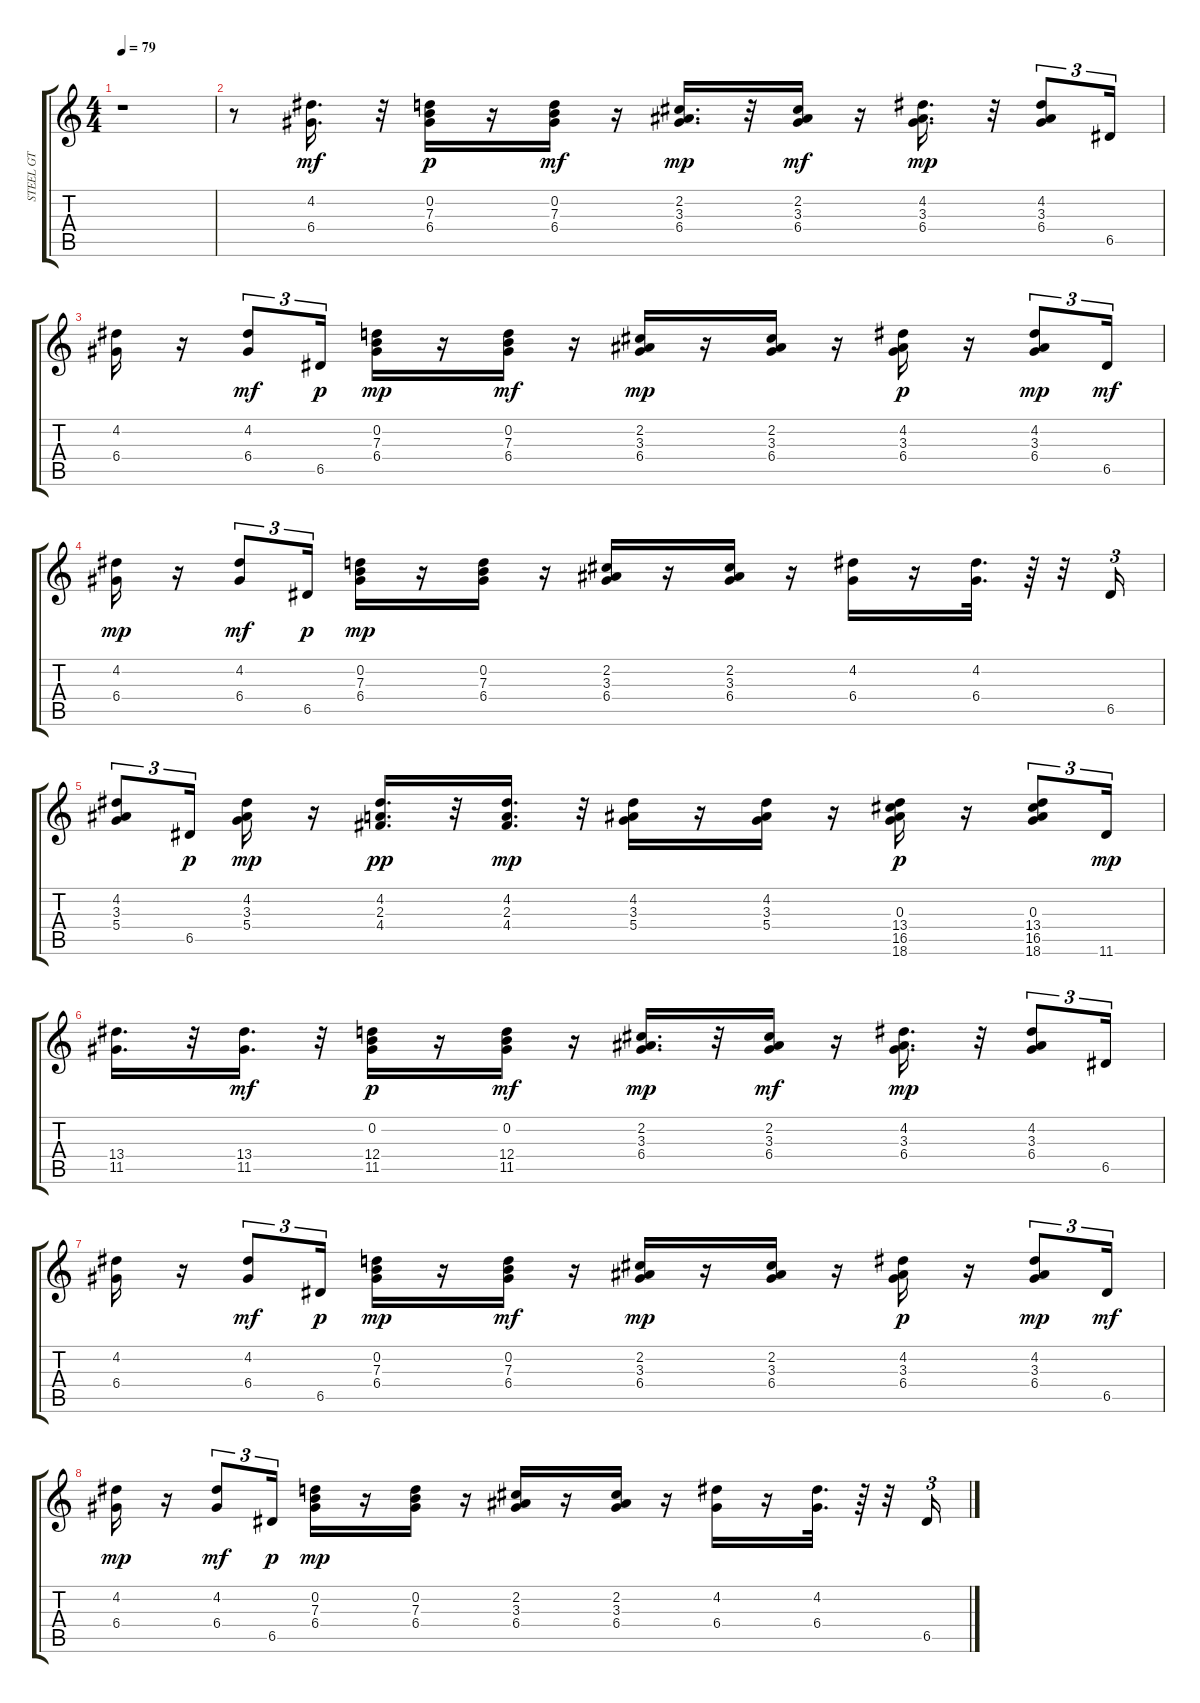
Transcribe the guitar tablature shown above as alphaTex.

\track ("STEEL GT" "STEEL GT") {instrument acousticbass}
\staff {score tabs}
\tuning (E4 B3 G3 D3 A2 E2) {hide}
\ts (4 4)
\tempo 79
\clef g2
\ks c
r.1{dy mf} |
r.8 (4.2 6.4).16{d instrument acousticbass} r.32 (0.2 7.3 6.4).16{dy p} r.16 (0.2 7.3 6.4).16{dy mf} r.16 (2.2 3.3 6.4).16{d dy mp} r.32 (2.2 3.3 6.4).16{dy mf} r.16 (4.2 3.3 6.4).16{d dy mp} r.32 (4.2 3.3 6.4).8{tu (3 2)} 6.5.16{tu (3 2)} |
(4.2 6.4).16 r.16 (4.2 6.4).8{tu (3 2) dy mf} 6.5.16{tu (3 2) dy p} (0.2 7.3 6.4).16{dy mp} r.16 (0.2 7.3 6.4).16{dy mf} r.16 (2.2 3.3 6.4).16{dy mp} r.16 (2.2 3.3 6.4).16 r.16 (4.2 3.3 6.4).16{dy p} r.16 (4.2 3.3 6.4).8{tu (3 2) dy mp} 6.5.16{tu (3 2) dy mf} |
(4.2 6.4).16{dy mp} r.16 (4.2 6.4).8{tu (3 2) dy mf} 6.5.16{tu (3 2) dy p} (0.2 7.3 6.4).16{dy mp} r.16 (0.2 7.3 6.4).16 r.16 (2.2 3.3 6.4).16 r.16 (2.2 3.3 6.4).16 r.16 (4.2 6.4).16 r.16 (4.2 6.4).32{d} r.64 r.32 6.5.16{tu (3 2)} |
(4.2 3.3 5.4).8{tu (3 2)} 6.5.16{tu (3 2) dy p} (4.2 3.3 5.4).16{dy mp} r.16 (4.2 2.3 4.4).16{d dy pp} r.32 (4.2 2.3 4.4).16{d dy mp} r.32 (4.2 3.3 5.4).16 r.16 (4.2 3.3 5.4).16 r.16 (0.3 13.4 16.5 18.6).16{dy p} r.16 (0.3 13.4 16.5 18.6).8{tu (3 2)} 11.6.16{tu (3 2) dy mp} |
(13.4 11.5).16{d} r.32 (13.4 11.5).16{d dy mf} r.32 (0.2 12.4 11.5).16{dy p} r.16 (0.2 12.4 11.5).16{dy mf} r.16 (2.2 3.3 6.4).16{d dy mp} r.32 (2.2 3.3 6.4).16{dy mf} r.16 (4.2 3.3 6.4).16{d dy mp} r.32 (4.2 3.3 6.4).8{tu (3 2)} 6.5.16{tu (3 2)} |
(4.2 6.4).16 r.16 (4.2 6.4).8{tu (3 2) dy mf} 6.5.16{tu (3 2) dy p} (0.2 7.3 6.4).16{dy mp} r.16 (0.2 7.3 6.4).16{dy mf} r.16 (2.2 3.3 6.4).16{dy mp} r.16 (2.2 3.3 6.4).16 r.16 (4.2 3.3 6.4).16{dy p} r.16 (4.2 3.3 6.4).8{tu (3 2) dy mp} 6.5.16{tu (3 2) dy mf} |
(4.2 6.4).16{dy mp} r.16 (4.2 6.4).8{tu (3 2) dy mf} 6.5.16{tu (3 2) dy p} (0.2 7.3 6.4).16{dy mp} r.16 (0.2 7.3 6.4).16 r.16 (2.2 3.3 6.4).16 r.16 (2.2 3.3 6.4).16 r.16 (4.2 6.4).16 r.16 (4.2 6.4).32{d} r.64 r.32 6.5.16{tu (3 2)}
